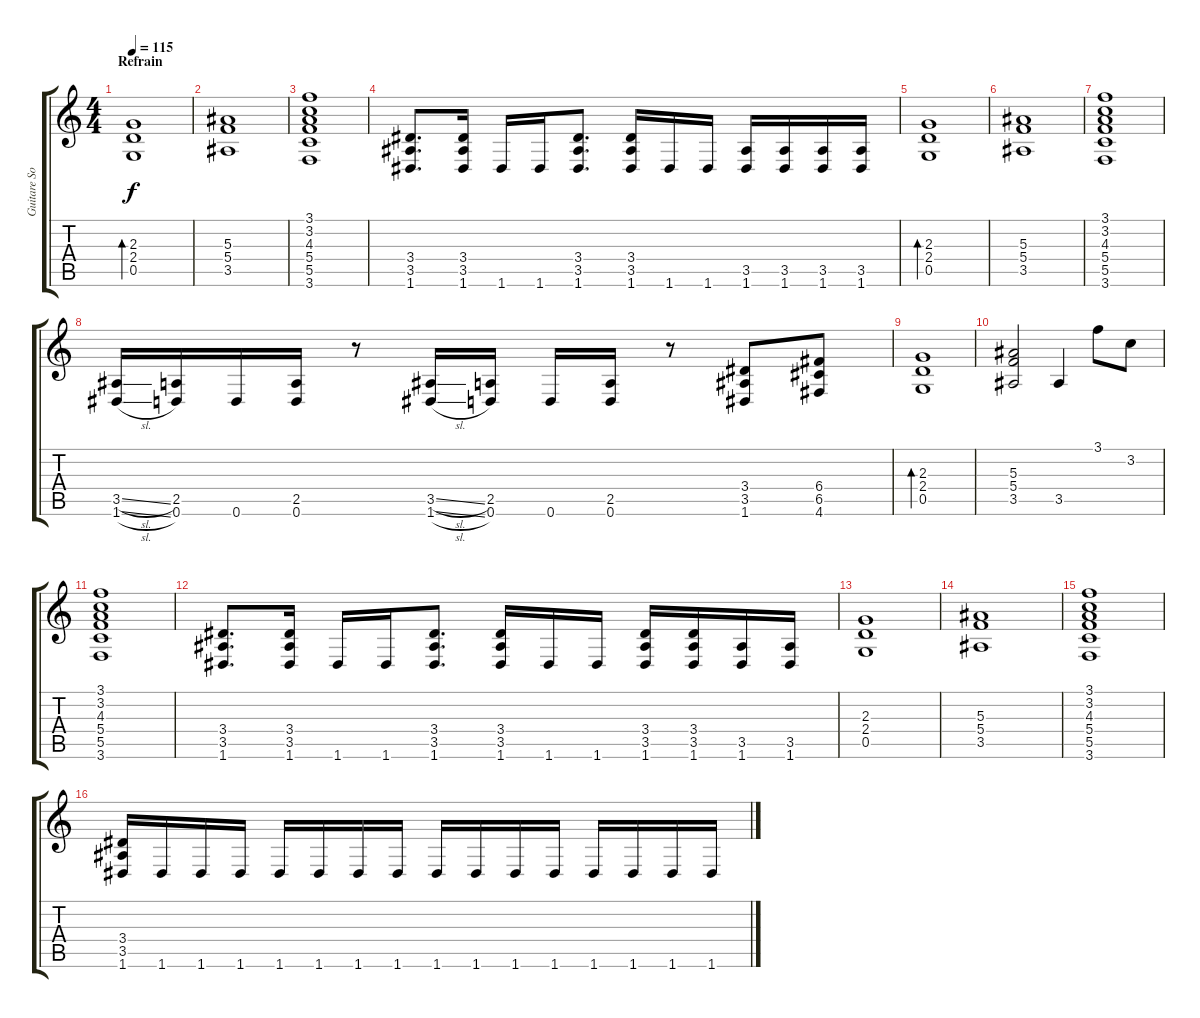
\track ("Guitare Solo" "Guitare So") {instrument distortionguitar}
\staff {score tabs}
\tuning (D4 A3 F3 C3 G2 D2) {hide}
\ts (4 4)
\section ("" "Refrain")
\tempo 115
\clef g2
\ks c
(2.3 2.4 0.5).1{bd 240 dy f} |
(5.3 5.4 3.5).1 |
(3.1 3.2 4.3 5.4 5.5 3.6).1 |
(3.4 3.5 1.6).8{d} (3.4 3.5 1.6).16 1.6.16 1.6.16 (3.4 3.5 1.6).8{d} (3.4 3.5 1.6).16 1.6.16 1.6.16 (3.5 1.6).16 (3.5 1.6).16 (3.5 1.6).16 (3.5 1.6).16 |
(2.3 2.4 0.5).1{bd 120} |
(5.3 5.4 3.5).1 |
(3.1 3.2 4.3 5.4 5.5 3.6).1 |
(3.5{sl} 1.6{sl}).16 (2.5 0.6).16 0.6.16 (2.5 0.6).16 r.8 (3.5{sl} 1.6{sl}).16 (2.5 0.6).16 0.6.16 (2.5 0.6).16 r.8 (3.4 3.5 1.6).8 (6.4 6.5 4.6).8 |
(2.3 2.4 0.5).1{bd 240} |
(5.3 5.4 3.5).2 3.5.4 3.1.8 3.2.8 |
(3.1 3.2 4.3 5.4 5.5 3.6).1 |
(3.4 3.5 1.6).8{d} (3.4 3.5 1.6).16 1.6.16 1.6.16 (3.4 3.5 1.6).8{d} (3.4 3.5 1.6).16 1.6.16 1.6.16 (3.4 3.5 1.6).16 (3.4 3.5 1.6).16 (3.5 1.6).16 (3.5 1.6).16 |
(2.3 2.4 0.5).1 |
(5.3 5.4 3.5).1 |
(3.1 3.2 4.3 5.4 5.5 3.6).1 |
(3.4 3.5 1.6).16 1.6.16 1.6.16 1.6.16 1.6.16 1.6.16 1.6.16 1.6.16 1.6.16 1.6.16 1.6.16 1.6.16 1.6.16 1.6.16 1.6.16 1.6.16
